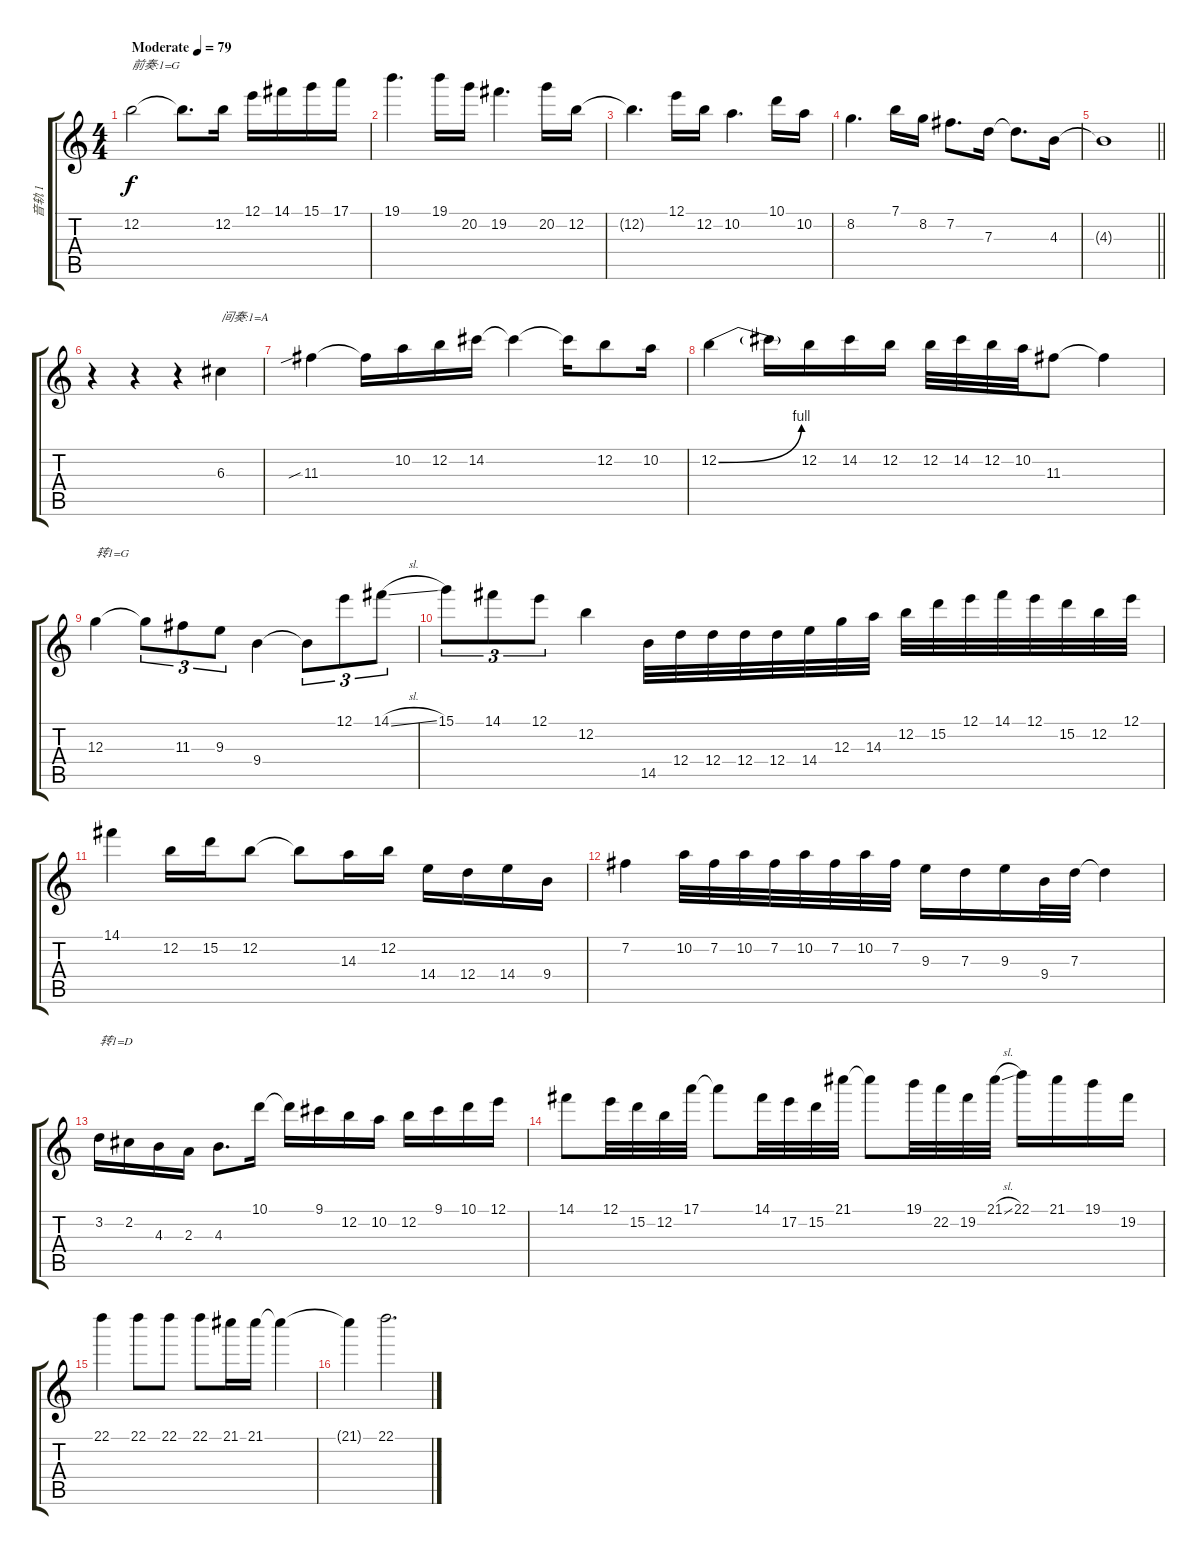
\track ("音轨 1" "音轨 1") {instrument distortionguitar}
\staff {score tabs}
\tuning (E4 B3 G3 D3 A2 E2) {hide}
\ts (4 4)
\tempo (79 "Moderate")
\clef g2
\ks c
12.2.2{txt "前奏:1=G" dy f instrument distortionguitar} 12.2{t}.8{d} 12.2.16 12.1.16 14.1.16 15.1.16 17.1.16 |
19.1.4{d} 19.1.16 20.2.16 19.2.4{d} 20.2.16 12.2.16 |
12.2{t}.4{d} 12.1.16 12.2.16 10.2.4{d txt ""} 10.1.16 10.2.16 |
8.2.4{d} 7.1.16 8.2.16 7.2.8{d} 7.3.16 7.3{t}.8{d} 4.3.16 |
\barLineRight lightlight
4.3{t}.1 |
r.4 r.4 r.4 6.3.4{txt "间奏:1=A"} |
11.3{sib}.4 11.3{t}.16 10.2.16 12.2.16 14.2.16 14.2{t}.4 14.2{t}.16 12.2.8 10.2.16 |
12.2{be (bend 0 0 60 4)}.4 12.2{t}.16 12.2.16 14.2.16 12.2.16 12.2.32 14.2.32 12.2.32 10.2.32 11.3.8 11.3{t}.4 |
12.3.4{txt "转1=G"} 12.3{t}.8{tu (3 2)} 11.3.8{tu (3 2)} 9.3.8{tu (3 2)} 9.4.4 9.4{t}.8{tu (3 2)} 12.1.8{tu (3 2)} 14.1{sl}.8{tu (3 2)} |
15.1.8{tu (3 2)} 14.1.8{tu (3 2)} 12.1.8{tu (3 2)} 12.2.4 14.5.32 12.4.32 12.4.32 12.4.32 12.4.32 14.4.32 12.3.32 14.3.32 12.2.32 15.2.32 12.1.32 14.1.32 12.1.32 15.2.32 12.2.32 12.1.32 |
14.1.4 12.2.16 15.2.16 12.2.8 12.2{t}.8 14.3.16 12.2.16 14.4.16 12.4.16 14.4.16 9.4.16 |
7.2.4 10.2.32 7.2.32 10.2.32 7.2.32 10.2.32 7.2.32 10.2.32 7.2.32 9.3.16 7.3.16 9.3.16 9.4.32 7.3.32 7.3{t}.4 |
3.2.16{txt "转1=D"} 2.2.16 4.3.16 2.3.16 4.3.8{d} 10.1.16 10.1{t}.16 9.1.16 12.2.16 10.2.16 12.2.16 9.1.16 10.1.16 12.1.16 |
14.1.8 12.1.32 15.2.32 12.2.32 17.1.32 17.1{t}.8 14.1.32 17.2.32 15.2.32 21.1.32 21.1{t}.8 19.1.32 22.2.32 19.2.32 21.1{sl}.32 22.1.16 21.1.16 19.1.16 19.2.16 |
22.1.4 22.1.8 22.1.8 22.1.8 21.1.16 21.1.16 21.1{t}.4 |
21.1{t}.4 22.1.2{d}
